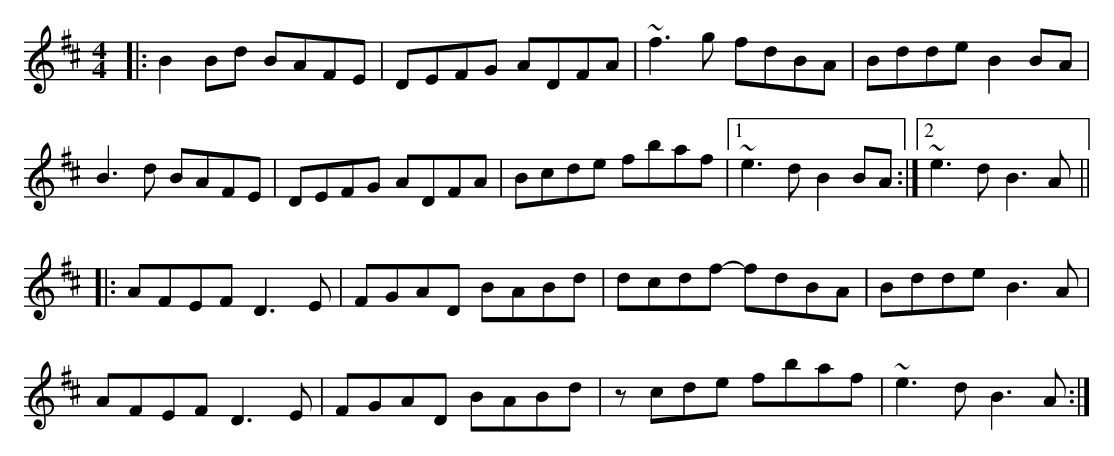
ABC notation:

X:1
M:4/4
K:D
|:B2 Bd BAFE|DEFG ADFA|~f3 g fdBA|Bdde B2 BA|
B3 d BAFE|DEFG ADFA|Bcde fbaf|1 ~e3 d B2 BA:|2 ~e3 d B3 A||
|:AFEF D3 E|FGAD BABd|dcdf- fdBA|Bdde B3 A|
AFEF D3 E|FGAD BABd|zcde fbaf|~e3d B3 A:|
